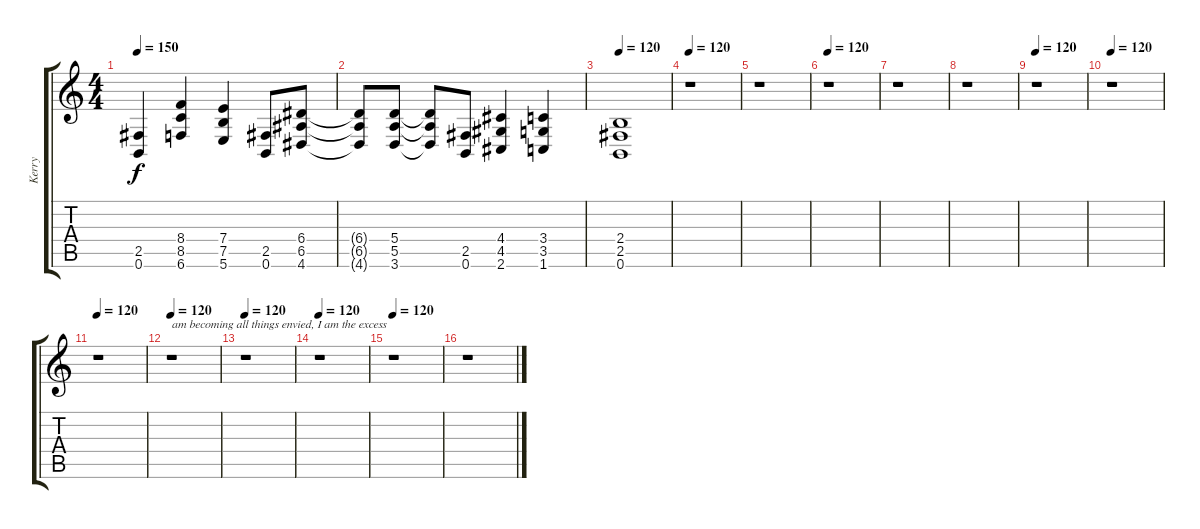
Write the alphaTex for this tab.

\track ("Kerry" "Kerry") {instrument distortionguitar}
\staff {score tabs}
\tuning (B3 Gb3 D3 A2 E2 B1) {hide}
\ts (4 4)
\tempo 150
\clef g2
\ks c
(2.5 0.6).4{txt " " dy f} (8.4 8.5 6.6).4 (7.4 7.5 5.6).4 (2.5 0.6).8 (6.4 6.5 4.6).8 |
(6.4{t} 6.5{t} 4.6{t}).8 (5.4 5.5 3.6).8 (5.4{t} 5.5{t} 3.6{t}).8 (2.5 0.6).8 (4.4 4.5 2.6).4 (3.4 3.5 1.6).4 |
\tempo 120
(2.4 2.5 0.6).1 |
\tempo 120
r.1 |
r.1 |
\tempo 120
r.1 |
r.1 |
r.1 |
\tempo 120
r.1 |
\tempo 120
r.1 |
\tempo 120
r.1 |
\tempo 120
r.1{txt "am becoming all things envied, I am the excess"} |
\tempo 120
r.1 |
\tempo 120
r.1 |
\tempo 120
r.1 |
r.1
